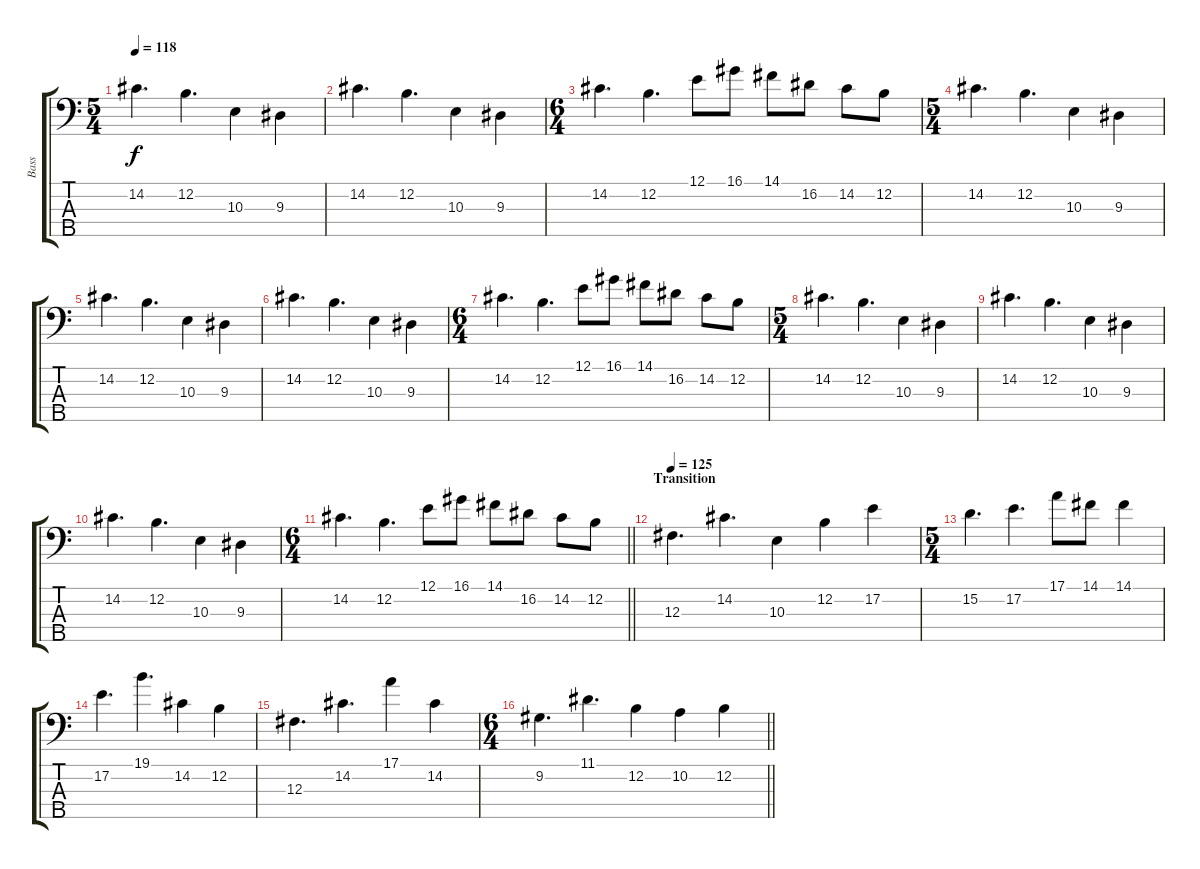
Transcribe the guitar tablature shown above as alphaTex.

\track ("Bass" "Bass") {instrument electricbassfinger}
\staff {score tabs}
\tuning (E2 B1 Gb1 Db1 Ab0) {hide}
\ts (5 4)
\tempo 118
\clef f4
\ks c
14.2.4{d dy f} 12.2.4{d} 10.3.4 9.3.4 |
14.2.4{d} 12.2.4{d} 10.3.4 9.3.4 |
\ts (6 4)
14.2.4{d} 12.2.4{d} 12.1.8 16.1.8 14.1.8 16.2.8 14.2.8 12.2.8 |
\ts (5 4)
14.2.4{d} 12.2.4{d} 10.3.4 9.3.4 |
14.2.4{d} 12.2.4{d} 10.3.4 9.3.4 |
14.2.4{d} 12.2.4{d} 10.3.4 9.3.4 |
\ts (6 4)
14.2.4{d} 12.2.4{d} 12.1.8 16.1.8 14.1.8 16.2.8 14.2.8 12.2.8 |
\ts (5 4)
14.2.4{d} 12.2.4{d} 10.3.4 9.3.4 |
14.2.4{d} 12.2.4{d} 10.3.4 9.3.4 |
14.2.4{d} 12.2.4{d} 10.3.4 9.3.4 |
\ts (6 4)
\barLineRight lightlight
14.2.4{d} 12.2.4{d} 12.1.8 16.1.8 14.1.8 16.2.8 14.2.8 12.2.8 |
\section ("" "Transition")
\tempo 125
12.3.4{d} 14.2.4{d} 10.3.4 12.2.4 17.2.4 |
\ts (5 4)
15.2.4{d} 17.2.4{d} 17.1.8 14.1.8 14.1.4 |
17.2.4{d} 19.1.4{d} 14.2.4 12.2.4 |
12.3.4{d} 14.2.4{d} 17.1.4 14.2.4 |
\ts (6 4)
\barLineRight lightlight
9.2.4{d} 11.1.4{d} 12.2.4 10.2.4 12.2.4
